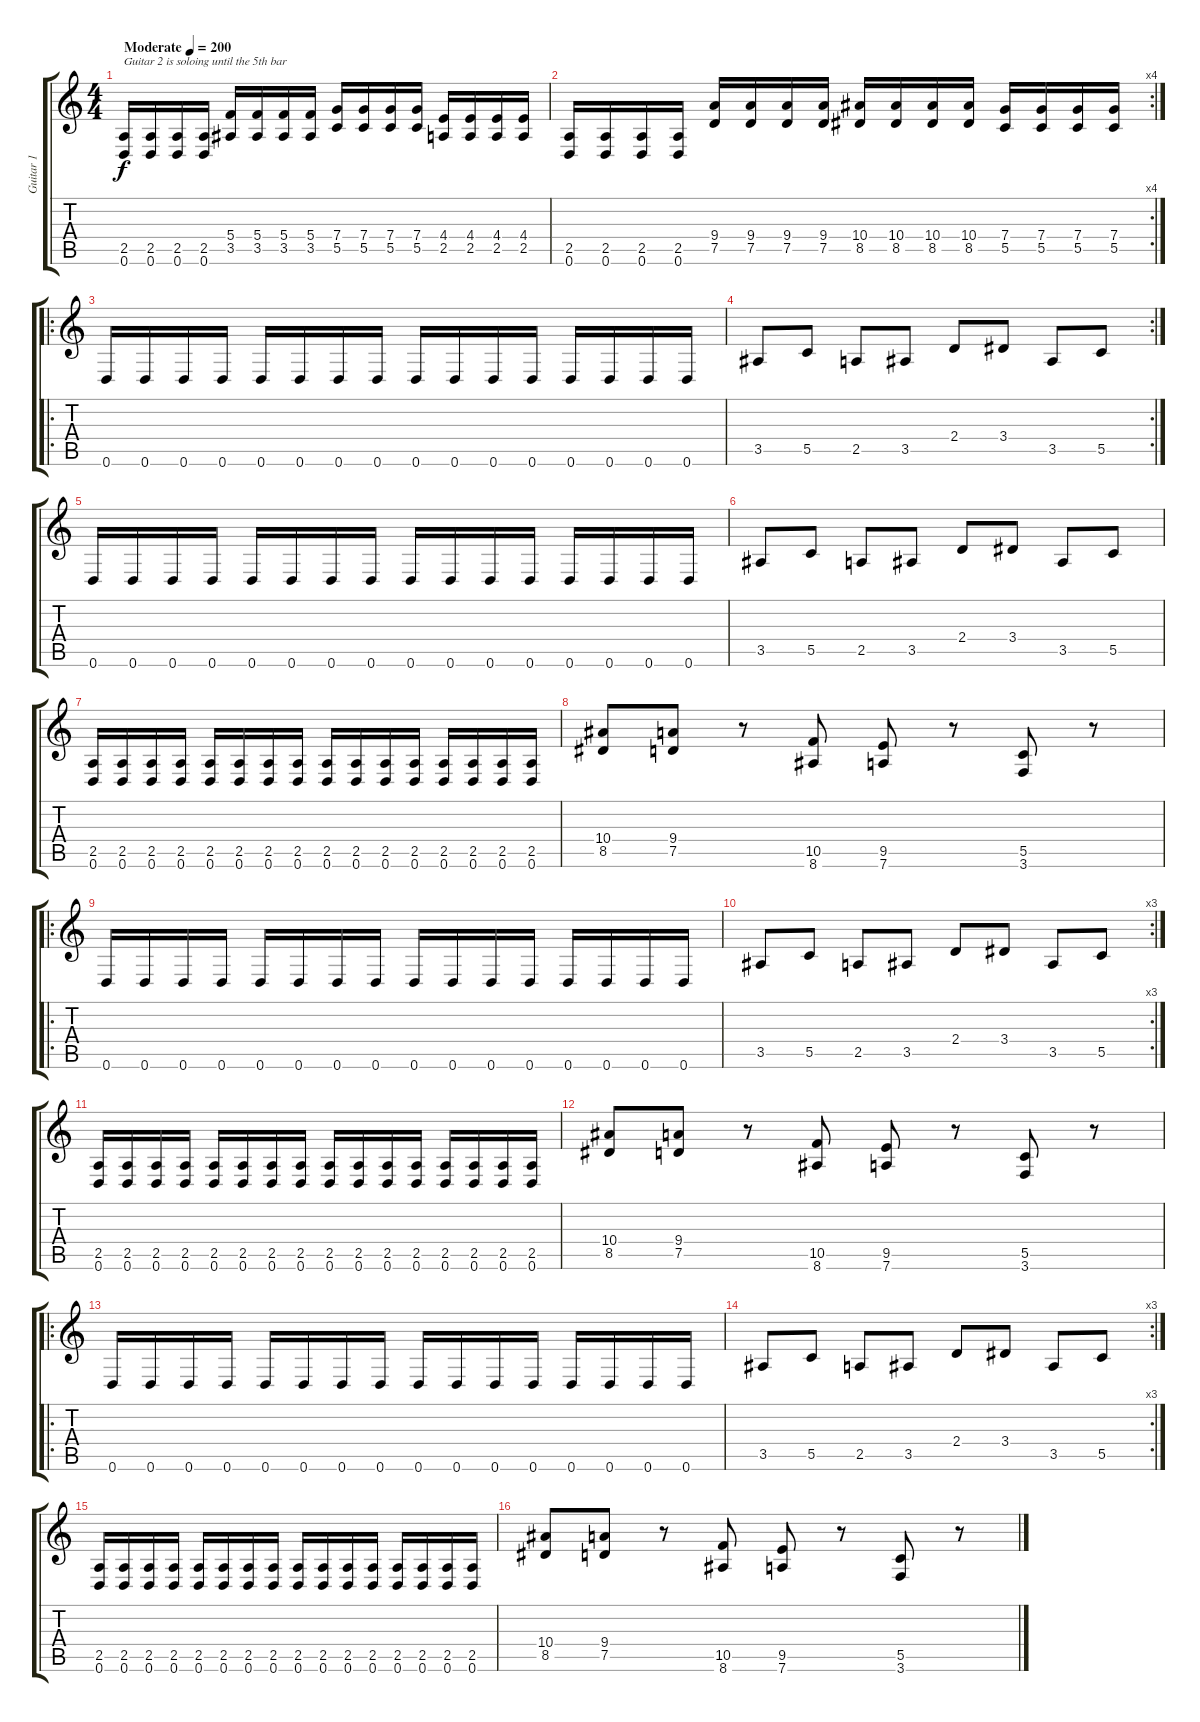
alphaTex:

\track ("Guitar 1" "Guitar 1") {instrument distortionguitar}
\staff {score tabs}
\tuning (D4 A3 F3 C3 G2 D2) {hide}
\ts (4 4)
\tempo (200 "Moderate")
\clef g2
\ks c
(2.5 0.6).16{txt "Guitar 2 is soloing until the 5th bar" dy f instrument distortionguitar} (2.5 0.6).16 (2.5 0.6).16 (2.5 0.6).16 (5.4 3.5).16 (5.4 3.5).16 (5.4 3.5).16 (5.4 3.5).16 (7.4 5.5).16 (7.4 5.5).16 (7.4 5.5).16 (7.4 5.5).16 (4.4 2.5).16 (4.4 2.5).16 (4.4 2.5).16 (4.4 2.5).16 |
\rc 4
(2.5 0.6).16 (2.5 0.6).16 (2.5 0.6).16 (2.5 0.6).16 (9.4 7.5).16 (9.4 7.5).16 (9.4 7.5).16 (9.4 7.5).16 (10.4 8.5).16 (10.4 8.5).16 (10.4 8.5).16 (10.4 8.5).16 (7.4 5.5).16 (7.4 5.5).16 (7.4 5.5).16 (7.4 5.5).16 |
\ro
0.6.16 0.6.16 0.6.16 0.6.16 0.6.16 0.6.16 0.6.16 0.6.16 0.6.16 0.6.16 0.6.16 0.6.16 0.6.16 0.6.16 0.6.16 0.6.16 |
\rc 2
3.5.8 5.5.8 2.5.8 3.5.8 2.4.8 3.4.8 3.5.8 5.5.8 |
0.6.16 0.6.16 0.6.16 0.6.16 0.6.16 0.6.16 0.6.16 0.6.16 0.6.16 0.6.16 0.6.16 0.6.16 0.6.16 0.6.16 0.6.16 0.6.16 |
3.5.8 5.5.8 2.5.8 3.5.8 2.4.8 3.4.8 3.5.8 5.5.8 |
(2.5 0.6).16 (2.5 0.6).16 (2.5 0.6).16 (2.5 0.6).16 (2.5 0.6).16 (2.5 0.6).16 (2.5 0.6).16 (2.5 0.6).16 (2.5 0.6).16 (2.5 0.6).16 (2.5 0.6).16 (2.5 0.6).16 (2.5 0.6).16 (2.5 0.6).16 (2.5 0.6).16 (2.5 0.6).16 |
(10.4 8.5).8 (9.4 7.5).8 r.8 (10.5 8.6).8 (9.5 7.6).8 r.8 (5.5 3.6).8 r.8 |
\ro
0.6.16 0.6.16 0.6.16 0.6.16 0.6.16 0.6.16 0.6.16 0.6.16 0.6.16 0.6.16 0.6.16 0.6.16 0.6.16 0.6.16 0.6.16 0.6.16 |
\rc 3
3.5.8 5.5.8 2.5.8 3.5.8 2.4.8 3.4.8 3.5.8 5.5.8 |
(2.5 0.6).16 (2.5 0.6).16 (2.5 0.6).16 (2.5 0.6).16 (2.5 0.6).16 (2.5 0.6).16 (2.5 0.6).16 (2.5 0.6).16 (2.5 0.6).16 (2.5 0.6).16 (2.5 0.6).16 (2.5 0.6).16 (2.5 0.6).16 (2.5 0.6).16 (2.5 0.6).16 (2.5 0.6).16 |
(10.4 8.5).8 (9.4 7.5).8 r.8 (10.5 8.6).8 (9.5 7.6).8 r.8 (5.5 3.6).8 r.8 |
\ro
0.6.16 0.6.16 0.6.16 0.6.16 0.6.16 0.6.16 0.6.16 0.6.16 0.6.16 0.6.16 0.6.16 0.6.16 0.6.16 0.6.16 0.6.16 0.6.16 |
\rc 3
3.5.8 5.5.8 2.5.8 3.5.8 2.4.8 3.4.8 3.5.8 5.5.8 |
(2.5 0.6).16 (2.5 0.6).16 (2.5 0.6).16 (2.5 0.6).16 (2.5 0.6).16 (2.5 0.6).16 (2.5 0.6).16 (2.5 0.6).16 (2.5 0.6).16 (2.5 0.6).16 (2.5 0.6).16 (2.5 0.6).16 (2.5 0.6).16 (2.5 0.6).16 (2.5 0.6).16 (2.5 0.6).16 |
(10.4 8.5).8 (9.4 7.5).8 r.8 (10.5 8.6).8 (9.5 7.6).8 r.8 (5.5 3.6).8 r.8
